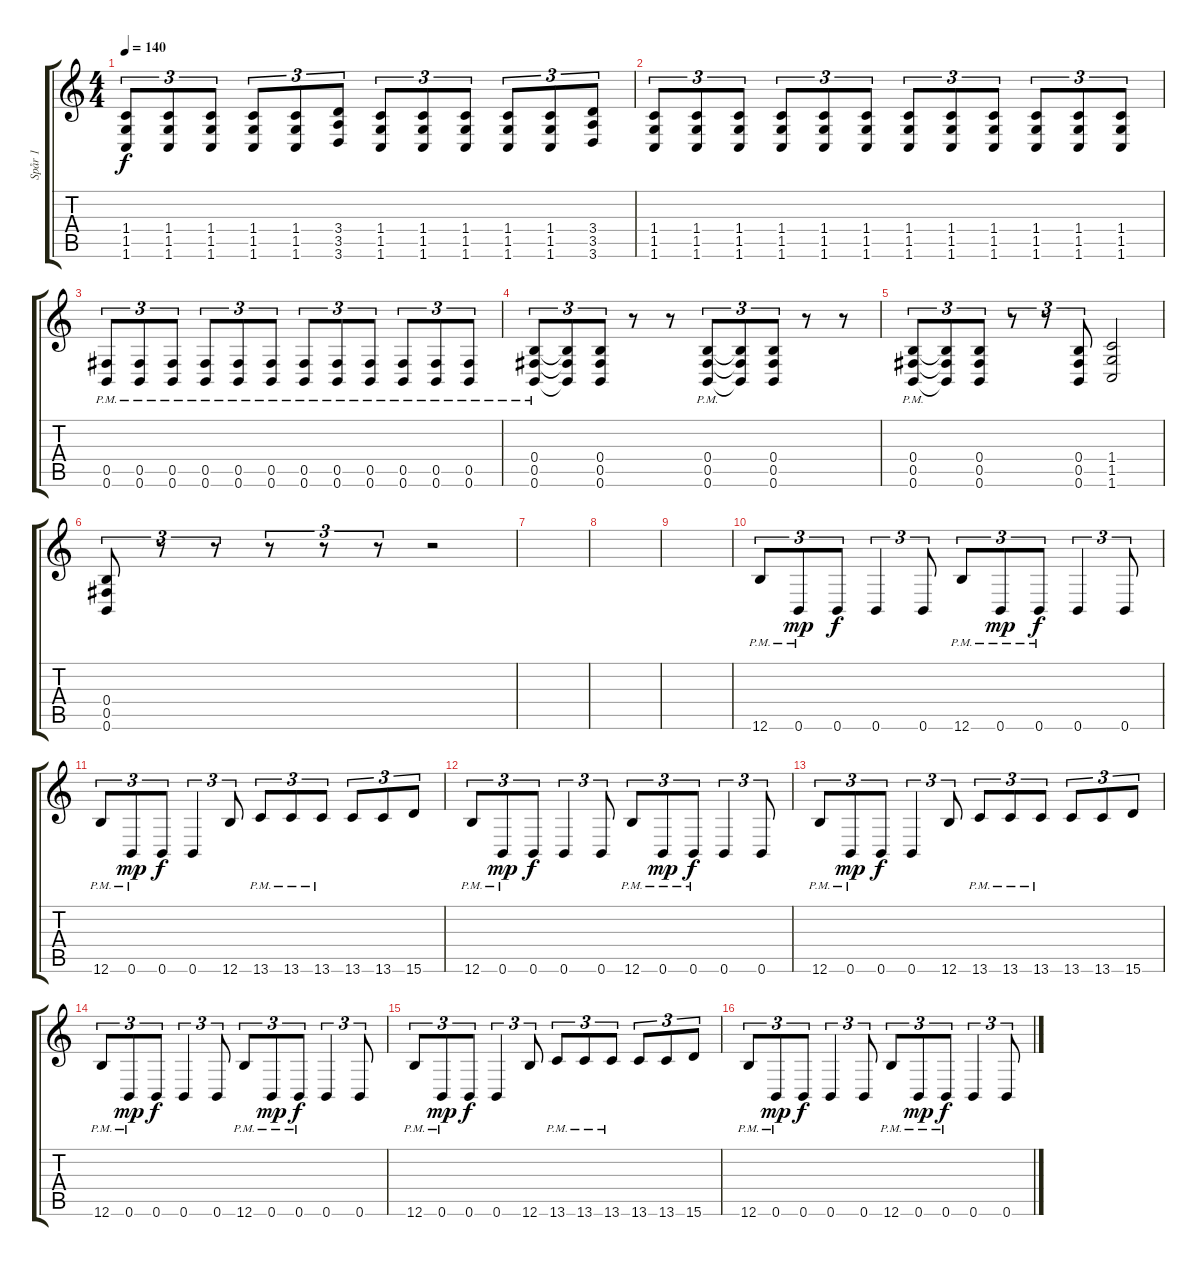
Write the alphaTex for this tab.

\track ("Spår 1" "Spår 1") {instrument distortionguitar}
\staff {score tabs}
\tuning (Db4 Ab3 E3 B2 Gb2 B1) {hide}
\ts (4 4)
\tempo 140
\clef g2
\ks c
(1.4 1.5 1.6).8{tu (3 2) dy f} (1.4 1.5 1.6).8{tu (3 2)} (1.4 1.5 1.6).8{tu (3 2)} (1.4 1.5 1.6).8{tu (3 2)} (1.4 1.5 1.6).8{tu (3 2)} (3.4 3.5 3.6).8{tu (3 2)} (1.4 1.5 1.6).8{tu (3 2)} (1.4 1.5 1.6).8{tu (3 2)} (1.4 1.5 1.6).8{tu (3 2)} (1.4 1.5 1.6).8{tu (3 2)} (1.4 1.5 1.6).8{tu (3 2)} (3.4 3.5 3.6).8{tu (3 2)} |
(1.4 1.5 1.6).8{tu (3 2)} (1.4 1.5 1.6).8{tu (3 2)} (1.4 1.5 1.6).8{tu (3 2)} (1.4 1.5 1.6).8{tu (3 2)} (1.4 1.5 1.6).8{tu (3 2)} (1.4 1.5 1.6).8{tu (3 2)} (1.4 1.5 1.6).8{tu (3 2)} (1.4 1.5 1.6).8{tu (3 2)} (1.4 1.5 1.6).8{tu (3 2)} (1.4 1.5 1.6).8{tu (3 2)} (1.4 1.5 1.6).8{tu (3 2)} (1.4 1.5 1.6).8{tu (3 2)} |
(0.5{pm} 0.6{pm}).8{tu (3 2)} (0.5{pm} 0.6{pm}).8{tu (3 2)} (0.5{pm} 0.6{pm}).8{tu (3 2)} (0.5{pm} 0.6{pm}).8{tu (3 2)} (0.5{pm} 0.6{pm}).8{tu (3 2)} (0.5{pm} 0.6{pm}).8{tu (3 2)} (0.5{pm} 0.6{pm}).8{tu (3 2)} (0.5{pm} 0.6{pm}).8{tu (3 2)} (0.5{pm} 0.6{pm}).8{tu (3 2)} (0.5{pm} 0.6{pm}).8{tu (3 2)} (0.5{pm} 0.6{pm}).8{tu (3 2)} (0.5{pm} 0.6{pm}).8{tu (3 2)} |
(0.4{pm} 0.5{pm} 0.6{pm}).8{tu (3 2)} (0.4{t} 0.5{t} 0.6{t}).8{tu (3 2)} (0.4 0.5 0.6).8{tu (3 2)} r.8 r.8 (0.4{pm} 0.5{pm} 0.6{pm}).8{tu (3 2)} (0.4{t} 0.5{t} 0.6{t}).8{tu (3 2)} (0.4 0.5 0.6).8{tu (3 2)} r.8 r.8 |
(0.4{pm} 0.5{pm} 0.6{pm}).8{tu (3 2)} (0.4{t} 0.5{t} 0.6{t}).8{tu (3 2)} (0.4 0.5 0.6).8{tu (3 2)} r.8{tu (3 2)} r.8{tu (3 2)} (0.4 0.5 0.6).8{tu (3 2)} (1.4 1.5 1.6).2 |
(0.4 0.5 0.6).8{tu (3 2)} r.8{tu (3 2)} r.8{tu (3 2)} r.8{tu (3 2)} r.8{tu (3 2)} r.8{tu (3 2)} r.2 |
|
|
|
12.6{pm}.8{tu (3 2)} 0.6{pm}.8{tu (3 2) dy mp} 0.6.8{tu (3 2) dy f} 0.6.4{tu (3 2)} 0.6.8{tu (3 2)} 12.6{pm}.8{tu (3 2)} 0.6{pm}.8{tu (3 2) dy mp} 0.6{pm}.8{tu (3 2) dy f} 0.6.4{tu (3 2)} 0.6.8{tu (3 2)} |
12.6{pm}.8{tu (3 2)} 0.6{pm}.8{tu (3 2) dy mp} 0.6.8{tu (3 2) dy f} 0.6.4{tu (3 2)} 12.6.8{tu (3 2)} 13.6{pm}.8{tu (3 2)} 13.6{pm}.8{tu (3 2)} 13.6{pm}.8{tu (3 2)} 13.6.8{tu (3 2)} 13.6.8{tu (3 2)} 15.6.8{tu (3 2)} |
12.6{pm}.8{tu (3 2)} 0.6{pm}.8{tu (3 2) dy mp} 0.6.8{tu (3 2) dy f} 0.6.4{tu (3 2)} 0.6.8{tu (3 2)} 12.6{pm}.8{tu (3 2)} 0.6{pm}.8{tu (3 2) dy mp} 0.6{pm}.8{tu (3 2) dy f} 0.6.4{tu (3 2)} 0.6.8{tu (3 2)} |
12.6{pm}.8{tu (3 2)} 0.6{pm}.8{tu (3 2) dy mp} 0.6.8{tu (3 2) dy f} 0.6.4{tu (3 2)} 12.6.8{tu (3 2)} 13.6{pm}.8{tu (3 2)} 13.6{pm}.8{tu (3 2)} 13.6{pm}.8{tu (3 2)} 13.6.8{tu (3 2)} 13.6.8{tu (3 2)} 15.6.8{tu (3 2)} |
12.6{pm}.8{tu (3 2)} 0.6{pm}.8{tu (3 2) dy mp} 0.6.8{tu (3 2) dy f} 0.6.4{tu (3 2)} 0.6.8{tu (3 2)} 12.6{pm}.8{tu (3 2)} 0.6{pm}.8{tu (3 2) dy mp} 0.6{pm}.8{tu (3 2) dy f} 0.6.4{tu (3 2)} 0.6.8{tu (3 2)} |
12.6{pm}.8{tu (3 2)} 0.6{pm}.8{tu (3 2) dy mp} 0.6.8{tu (3 2) dy f} 0.6.4{tu (3 2)} 12.6.8{tu (3 2)} 13.6{pm}.8{tu (3 2)} 13.6{pm}.8{tu (3 2)} 13.6{pm}.8{tu (3 2)} 13.6.8{tu (3 2)} 13.6.8{tu (3 2)} 15.6.8{tu (3 2)} |
12.6{pm}.8{tu (3 2)} 0.6{pm}.8{tu (3 2) dy mp} 0.6.8{tu (3 2) dy f} 0.6.4{tu (3 2)} 0.6.8{tu (3 2)} 12.6{pm}.8{tu (3 2)} 0.6{pm}.8{tu (3 2) dy mp} 0.6{pm}.8{tu (3 2) dy f} 0.6.4{tu (3 2)} 0.6.8{tu (3 2)}
